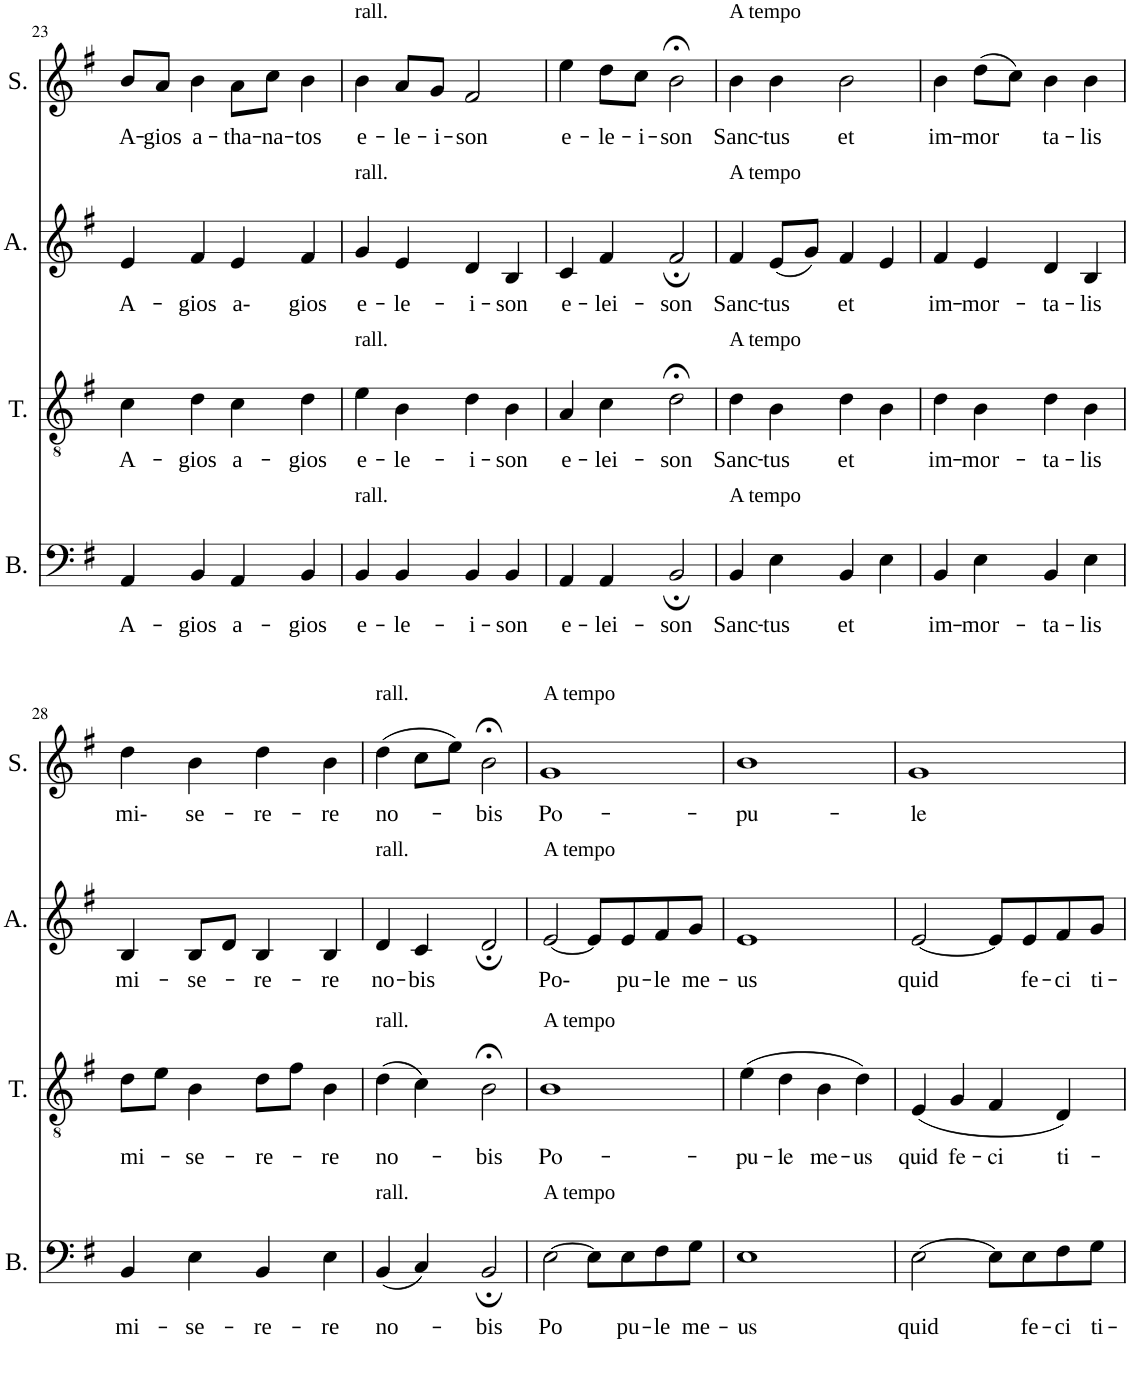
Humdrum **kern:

**kern	**text	**kern	**text	**kern	**text	**kern	**text
*part4	*part4	*part3	*part3	*part2	*part2	*part1	*part1
*staff4	*staff4	*staff3	*staff3	*staff2	*staff2	*staff1	*staff1
*I"Bass	*	*I"Tenor	*	*I"Alto	*	*I"Soprano	*
*I'B.	*	*I'T.	*	*I'A.	*	*I'S.	*
!!LO:PB:g=z
*clefF4	*	*clefGv2	*	*clefG2	*	*clefG2	*
*k[f#]	*	*k[f#]	*	*k[f#]	*	*k[f#]	*
*M4/4	*	*M4/4	*	*M4/4	*	*M4/4	*
=23	=23	=23	=23	=23	=23	=23	=23
!	!LO:LY:b	!	!LO:LY:b	!	!LO:LY:b	!	!LO:LY:b
4AA/	A-	4c\	A-	4e/	A-	8b/L	A-
!	!	!	!	!	!	!	!LO:LY:b
.	.	.	.	.	.	8a/J	-gios
!	!LO:LY:b	!	!LO:LY:b	!	!LO:LY:b	!	!LO:LY:b
4BB/	-gios	4d\	-gios	4f#/	-gios	4b\	a-
!	!LO:LY:b	!	!LO:LY:b	!	!LO:LY:b	!	!LO:LY:b
4AA/	a-	4c\	a-	4e/	a-	8a\L	-tha-
!	!	!	!	!	!	!	!LO:LY:b
.	.	.	.	.	.	8cc\J	-na-
!	!LO:LY:b	!	!LO:LY:b	!	!LO:LY:b	!	!LO:LY:b
4BB/	-gios	4d\	-gios	4f#/	gios	4b\	-tos
=24	=24	=24	=24	=24	=24	=24	=24
!	!	!	!	!	!	!LO:TX:a:t=rall.	!
!	!	!	!	!LO:TX:a:t=rall.	!	!	!
!	!	!LO:TX:a:t=rall.	!	!	!	!	!
!LO:TX:a:t=rall.	!	!	!	!	!	!	!
!	!LO:LY:b	!	!LO:LY:b	!	!LO:LY:b	!	!LO:LY:b
4BB/	e-	4e\	e-	4g/	e-	4b\	e-
!	!LO:LY:b	!	!LO:LY:b	!	!LO:LY:b	!	!LO:LY:b
4BB/	-le-	4B\	-le-	4e/	-le-	8a/L	-le-
!	!	!	!	!	!	!	!LO:LY:b
.	.	.	.	.	.	8g/J	-i-
!	!LO:LY:b	!	!LO:LY:b	!	!LO:LY:b	!	!LO:LY:b
4BB/	-i-	4d\	-i-	4d/	-i-	2f#/	-son
!	!LO:LY:b	!	!LO:LY:b	!	!LO:LY:b	!	!
4BB/	-son	4B\	-son	4B/	-son	.	.
=25	=25	=25	=25	=25	=25	=25	=25
!	!LO:LY:b	!	!LO:LY:b	!	!LO:LY:b	!	!LO:LY:b
4AA/	e-	4A/	e-	4c/	e-	4ee\	e-
!	!LO:LY:b	!	!LO:LY:b	!	!LO:LY:b	!	!LO:LY:b
4AA/	-lei-	4c\	-lei-	4f#/	-lei-	8dd\L	-le-
!	!	!	!	!	!	!	!LO:LY:b
.	.	.	.	.	.	8cc\J	-i-
!	!LO:LY:b	!	!LO:LY:b	!	!LO:LY:b	!	!LO:LY:b
2BB;/	-son	2d;<\	-son	2f#;/	-son	2b;<\	-son
=26	=26	=26	=26	=26	=26	=26	=26
!	!	!	!	!	!	!LO:TX:a:t=A tempo	!
!	!	!	!	!LO:TX:a:t=A tempo	!	!	!
!	!	!LO:TX:a:t=A tempo	!	!	!	!	!
!LO:TX:a:t=A tempo	!	!	!	!	!	!	!
!	!LO:LY:b	!	!LO:LY:b	!	!LO:LY:b	!	!LO:LY:b
4BB/	Sanc-	4d\	Sanc-	4f#/	Sanc-	4b\	Sanc-
!	!LO:LY:b	!	!LO:LY:b	!	!LO:LY:b	!	!LO:LY:b
4E\	-tus	4B\	-tus	(8e/L	-tus	4b\	-tus
.	.	.	.	8g/J)	.	.	.
!	!LO:LY:b	!	!LO:LY:b	!	!LO:LY:b	!	!LO:LY:b
4BB/	et	4d\	et	4f#/	et	2b\	et
4E\	.	4B\	.	4e/	.	.	.
=27	=27	=27	=27	=27	=27	=27	=27
!	!LO:LY:b	!	!LO:LY:b	!	!LO:LY:b	!	!LO:LY:b
4BB/	im-	4d\	im-	4f#/	im-	4b\	im-
!	!LO:LY:b	!	!LO:LY:b	!	!LO:LY:b	!	!LO:LY:b
4E\	-mor-	4B\	-mor-	4e/	-mor-	(8dd\L	-mor
.	.	.	.	.	.	8cc\J)	.
!	!LO:LY:b	!	!LO:LY:b	!	!LO:LY:b	!	!LO:LY:b
4BB/	-ta-	4d\	-ta-	4d/	-ta-	4b\	ta-
!	!LO:LY:b	!	!LO:LY:b	!	!LO:LY:b	!	!LO:LY:b
4E\	-lis	4B\	-lis	4B/	-lis	4b\	-lis
!!LO:LB:g=z
=28	=28	=28	=28	=28	=28	=28	=28
!	!LO:LY:b	!	!LO:LY:b	!	!LO:LY:b	!	!LO:LY:b
4BB/	mi-	8d\L	mi-	4B/	mi-	4dd\	mi-
.	.	8e\J	.	.	.	.	.
!	!LO:LY:b	!	!LO:LY:b	!	!LO:LY:b	!	!LO:LY:b
4E\	-se-	4B\	-se-	8B/L	se-	4b\	se-
.	.	.	.	8d/J	.	.	.
!	!LO:LY:b	!	!LO:LY:b	!	!LO:LY:b	!	!LO:LY:b
4BB/	-re-	8d\L	-re-	4B/	-re-	4dd\	-re-
.	.	8f#\J	.	.	.	.	.
!	!LO:LY:b	!	!LO:LY:b	!	!LO:LY:b	!	!LO:LY:b
4E\	-re	4B\	-re	4B/	-re	4b\	-re
=29	=29	=29	=29	=29	=29	=29	=29
!	!	!	!	!	!	!LO:TX:a:t=rall.	!
!	!	!	!	!LO:TX:a:t=rall.	!	!	!
!	!	!LO:TX:a:t=rall.	!	!	!	!	!
!LO:TX:a:t=rall.	!	!	!	!	!	!	!
!	!LO:LY:b	!	!LO:LY:b	!	!LO:LY:b	!	!LO:LY:b
(4BB/	no-	(4d\	no-	4d/	no-	(4dd\	no-
!	!	!	!	!	!LO:LY:b	!	!
4C/)	.	4c\)	.	4c/	-bis	8cc\L	.
.	.	.	.	.	.	8ee\J)	.
!	!LO:LY:b	!	!LO:LY:b	!	!	!	!LO:LY:b
2BB;/	-bis	2B;<\	-bis	2d;/	.	2b;<\	-bis
=30	=30	=30	=30	=30	=30	=30	=30
!	!	!	!	!	!	!LO:TX:a:t=A tempo	!
!	!	!	!	!LO:TX:a:t=A tempo	!	!	!
!	!	!LO:TX:a:t=A tempo	!	!	!	!	!
!LO:TX:a:t=A tempo	!	!	!	!	!	!	!
!	!LO:LY:b	!	!LO:LY:b	!	!LO:LY:b	!	!LO:LY:b
[2E\	Po	1B	Po-	[2e/	Po-	1g	Po-
8E\L]	.	.	.	8e/L]	.	.	.
!	!LO:LY:b	!	!	!	!LO:LY:b	!	!
8E\	pu-	.	.	8e/	pu-	.	.
!	!LO:LY:b	!	!	!	!LO:LY:b	!	!
8F#\	-le	.	.	8f#/	-le	.	.
!	!LO:LY:b	!	!	!	!LO:LY:b	!	!
8G\J	me-	.	.	8g/J	me-	.	.
=31	=31	=31	=31	=31	=31	=31	=31
!	!LO:LY:b	!	!LO:LY:b	!	!LO:LY:b	!	!LO:LY:b
1E	-us	(4e\	-pu-	1e	-us	1b	-pu-
!	!	!	!LO:LY:b	!	!	!	!
.	.	4d\	-le	.	.	.	.
!	!	!	!LO:LY:b	!	!	!	!
.	.	4B\	me-	.	.	.	.
!	!	!	!LO:LY:b	!	!	!	!
.	.	4d\)	-us	.	.	.	.
=32	=32	=32	=32	=32	=32	=32	=32
!	!LO:LY:b	!	!LO:LY:b	!	!LO:LY:b	!	!LO:LY:b
[2E\	quid	(4E/	quid	[2e/	quid	1g	-le
!	!	!	!LO:LY:b	!	!	!	!
.	.	4G/	fe-	.	.	.	.
!	!	!	!LO:LY:b	!	!	!	!
8E\L]	.	4F#/	-ci	8e/L]	.	.	.
!	!LO:LY:b	!	!	!	!LO:LY:b	!	!
8E\	fe-	.	.	8e/	fe-	.	.
!	!LO:LY:b	!	!LO:LY:b	!	!LO:LY:b	!	!
8F#\	-ci	4D/)	ti-	8f#/	-ci	.	.
!	!LO:LY:b	!	!	!	!LO:LY:b	!	!
8G\J	ti-	.	.	8g/J	ti-	.	.
=	=	=	=	=	=	=	=
*-	*-	*-	*-	*-	*-	*-	*-
